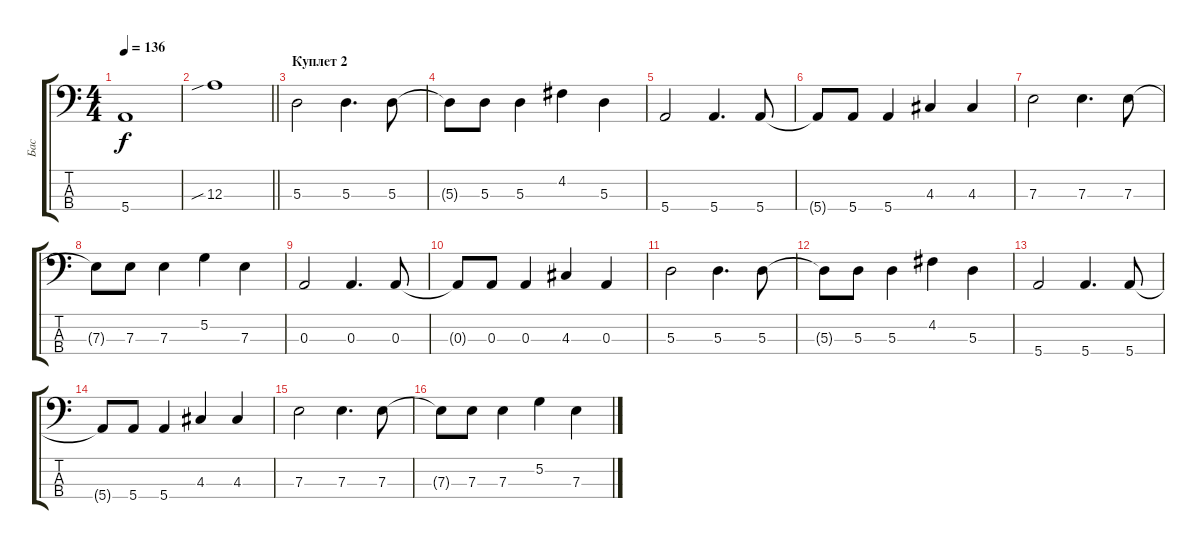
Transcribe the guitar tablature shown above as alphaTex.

\track ("Бас" "Бас") {instrument electricbassfinger}
\staff {score tabs}
\tuning (G2 D2 A1 E1) {hide}
\ts (4 4)
\tempo 136
\clef f4
\ks c
5.4.1{dy f} |
\barLineRight lightlight
12.3{sib}.1 |
\section ("" "Куплет 2")
5.3.2 5.3.4{d} 5.3.8 |
5.3{t}.8 5.3.8 5.3.4 4.2.4 5.3.4 |
5.4.2 5.4.4{d} 5.4.8 |
5.4{t}.8 5.4.8 5.4.4 4.3.4 4.3.4 |
7.3.2 7.3.4{d} 7.3.8 |
7.3{t}.8 7.3.8 7.3.4 5.2.4 7.3.4 |
0.3.2 0.3.4{d} 0.3.8 |
0.3{t}.8 0.3.8 0.3.4 4.3.4 0.3.4 |
5.3.2 5.3.4{d} 5.3.8 |
5.3{t}.8 5.3.8 5.3.4 4.2.4 5.3.4 |
5.4.2 5.4.4{d} 5.4.8 |
5.4{t}.8 5.4.8 5.4.4 4.3.4 4.3.4 |
7.3.2 7.3.4{d} 7.3.8 |
7.3{t}.8 7.3.8 7.3.4 5.2.4 7.3.4
